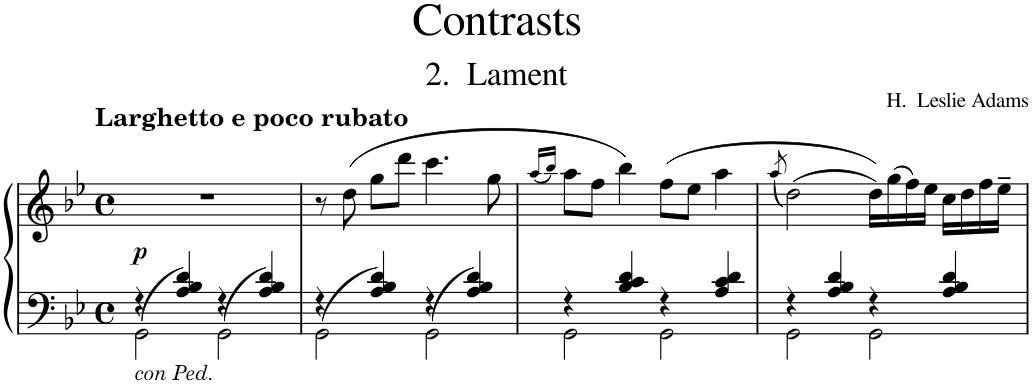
**kern	**kern	**dynam
*part1	*part1	*part1
*staff2	*staff1	*staff1/2
*I"Piano	*	*
*I'Pno.	*	*
*clefF4	*clefG2	*
*k[b-e-]	*k[b-e-]	*
*M4/4	*M4/4	*
*met(c)	*met(c)	*
=1	=1	=1
*^	*	*
!	!	!LO:TX:a:B:t=Larghetto e poco rubato	!
!LO:TX:b:i:t=con Ped.	!	!	!
!	!	!	!LO:DY:b
4r	(>2GG\	1r	p
4A/ 4B-/ 4d/	.	.	.
4r	2GG\	.	.
4A/ 4B-/ 4d/	.	.	.
=2	=2	=2	=2
4r	(>2GG\	8r	.
.	.	8dd\	.
4A/ 4B-/ 4d/	.	8gg\L	.
.	.	8ddd\J	.
4r	2GG\	4.ccc\	.
4A/ 4B-/ 4d/	.	.	.
.	.	8gg\	.
=3	=3	=3	=3
.	.	16qaa/LL	.
.	.	16qbb-/JJ)	.
4r	2GG\	8aa\L	.
.	.	8ff\J	.
4B-/ 4c/ 4d/	.	4bb-\)	.
4r	2GG\	(8ff\L	.
.	.	8ee-\J	.
4A/ 4c/ 4d/	.	4aa\	.
=4	=4	=4	=4
.	.	(8qaa/	.
4r	2GG\	(2dd\)	.
4A/ 4B-/ 4d/	.	.	.
4r	2GG\	16dd\LL))	.
.	.	(16gg\	.
.	.	16ff\)	.
.	.	16ee-\JJ	.
4A/ 4B-/ 4d/	.	16cc\LL	.
.	.	16dd\	.
.	.	16ff\	.
.	.	16ee-~\JJ	.
*v	*v	*	*
=	=	=
*-	*-	*-
